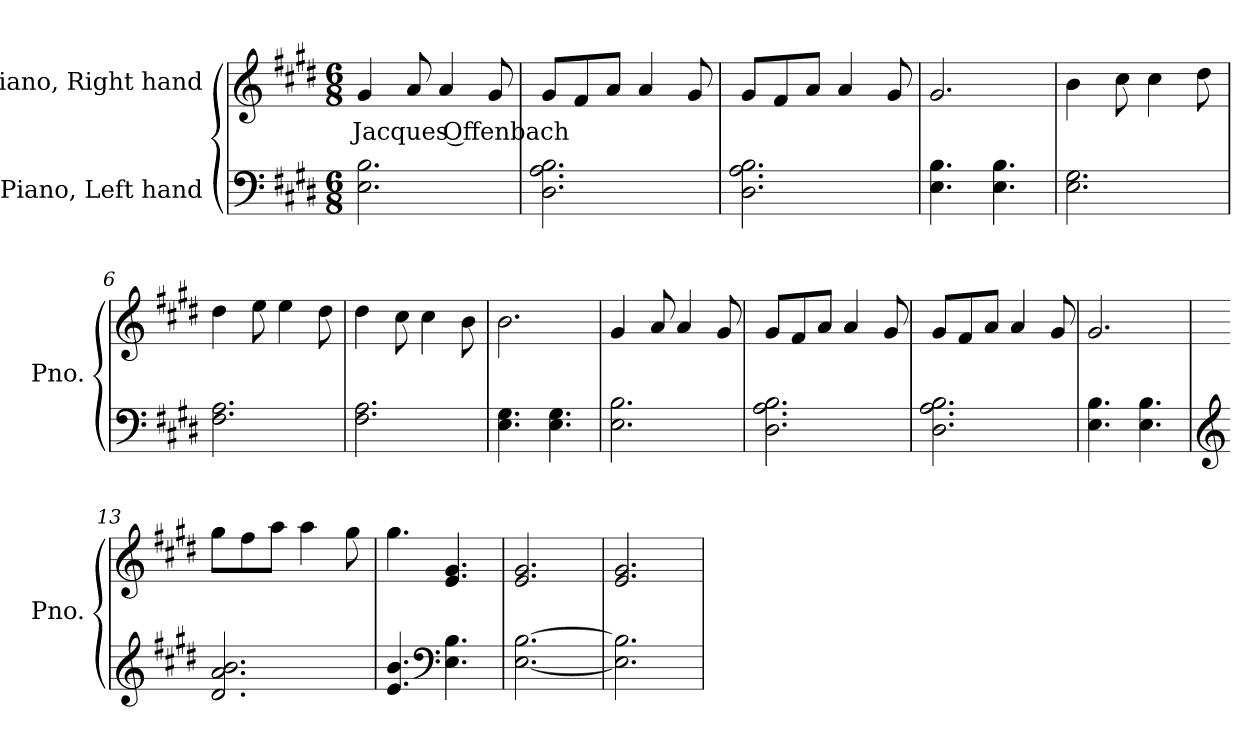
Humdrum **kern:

**kern	**kern	**text
*part2	*part1	*part1
*staff2	*staff1	*staff1
*I"Piano, Left hand	*I"Piano, Right hand	*
*I'Pno.	*I'Pno.	*
*clefF4	*clefG2	*
*k[f#c#g#d#]	*k[f#c#g#d#]	*
*M6/8	*M6/8	*
*MM120	*MM120	*
=1	=1	=1
!	!	!LO:LY:b
2.E\ 2.B\	4g#/	Jacques Offenbach
.	8a/	.
.	4a/	.
.	8g#/	.
=2	=2	=2
2.D#\ 2.A\ 2.B\	8g#/L	.
.	8f#/	.
.	8a/J	.
.	4a/	.
.	8g#/	.
=3	=3	=3
2.D#\ 2.A\ 2.B\	8g#/L	.
.	8f#/	.
.	8a/J	.
.	4a/	.
.	8g#/	.
=4	=4	=4
4.E\ 4.B\	2.g#/	.
4.E\ 4.B\	.	.
!!LO:LB:g=z
=5	=5	=5
2.E\ 2.G#\	4b\	.
.	8cc#\	.
.	4cc#\	.
.	8dd#\	.
=6	=6	=6
2.F#\ 2.A\	4dd#\	.
.	8ee\	.
.	4ee\	.
.	8dd#\	.
=7	=7	=7
2.F#\ 2.A\	4dd#\	.
.	8cc#\	.
.	4cc#\	.
.	8b\	.
=8	=8	=8
4.E\ 4.G#\	2.b\	.
4.E\ 4.G#\	.	.
=9	=9	=9
2.E\ 2.B\	4g#/	.
.	8a/	.
.	4a/	.
.	8g#/	.
=10	=10	=10
2.D#\ 2.A\ 2.B\	8g#/L	.
.	8f#/	.
.	8a/J	.
.	4a/	.
.	8g#/	.
=11	=11	=11
2.D#\ 2.A\ 2.B\	8g#/L	.
.	8f#/	.
.	8a/J	.
.	4a/	.
.	8g#/	.
!!LO:LB:g=z
=12	=12	=12
4.E\ 4.B\	2.g#/	.
4.E\ 4.B\	.	.
=13	=13	=13
*clefG2	*	*
2.d#/ 2.a/ 2.b/	8gg#\L	.
.	8ff#\	.
.	8aa\J	.
.	4aa\	.
.	8gg#\	.
=14	=14	=14
4.e/ 4.b/	4.gg#\	.
*clefF4	*	*
4.E\ 4.B\	4.e/ 4.g#/	.
=15	=15	=15
[2.E\ [2.B\	2.e/ 2.g#/	.
=16	=16	=16
2.E\] 2.B\]	2.e/ 2.g#/	.
=	=	=
*-	*-	*-
